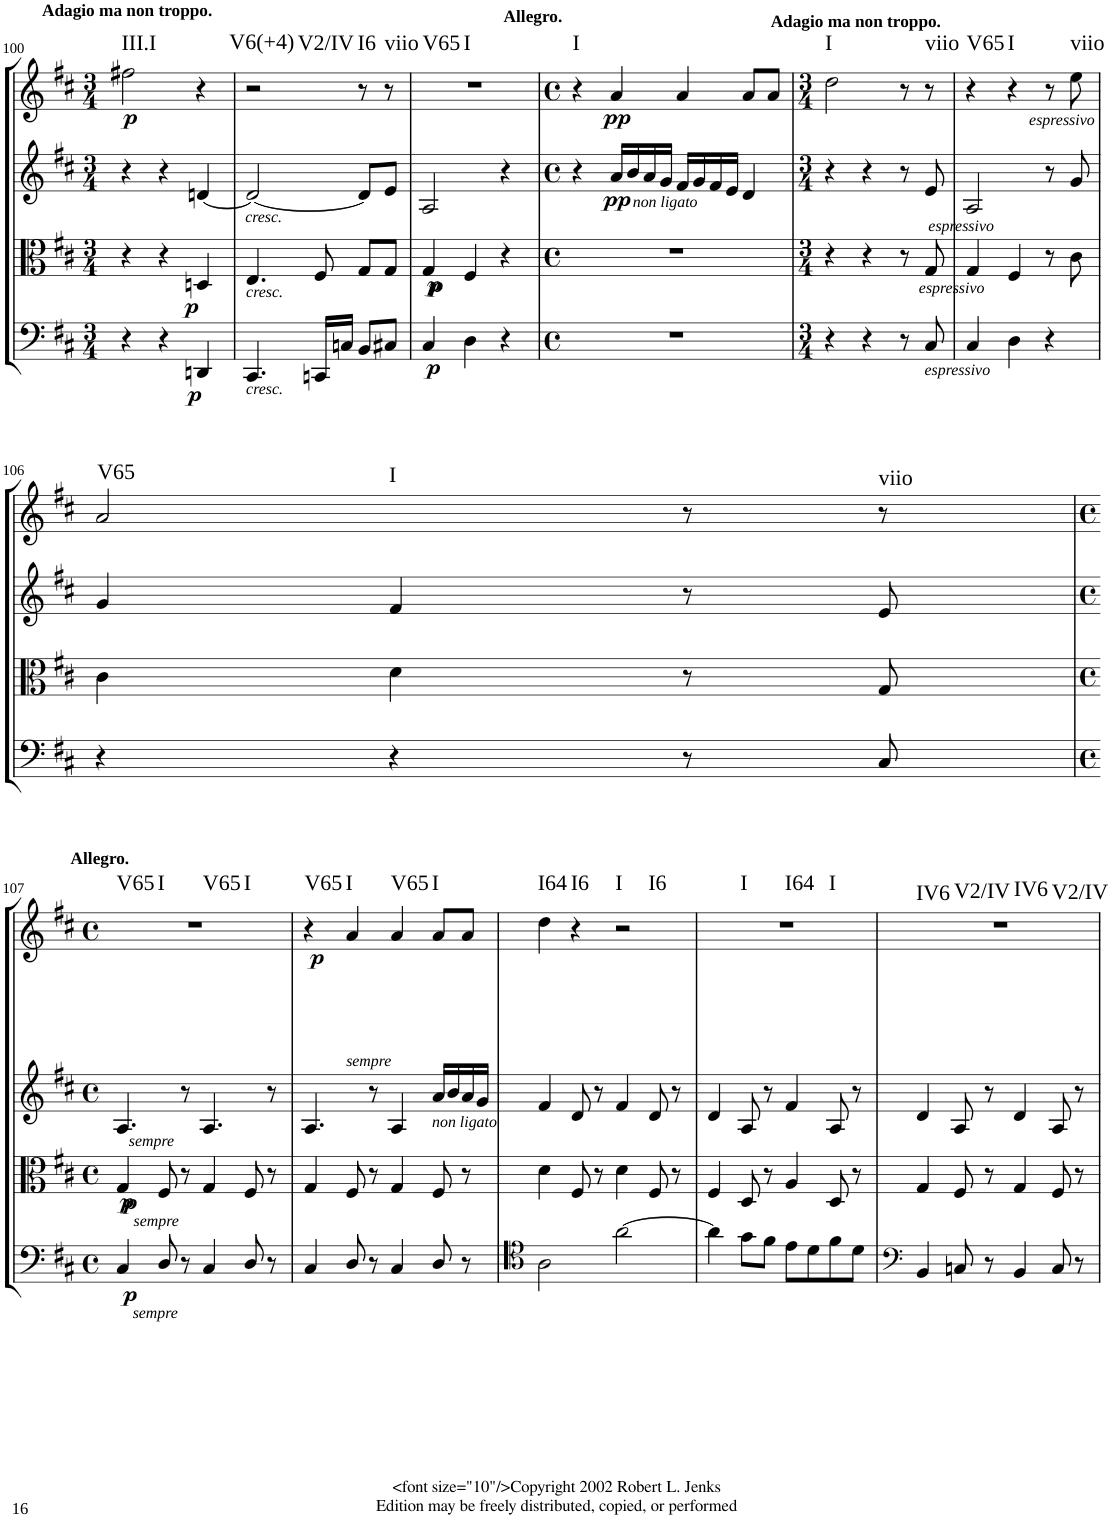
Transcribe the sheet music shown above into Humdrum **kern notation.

**kern	**dynam	**kern	**dynam	**kern	**dynam	**kern	**dynam	**harte
*part4	*part4	*part3	*part3	*part2	*part2	*part1	*part1	*part1
*staff4	*staff4	*staff3	*staff3	*staff2	*staff2	*staff1	*staff1	*
*I"Violoncello.	*	*I"Viola.	*	*I"Violino II.	*	*I"Violino I.	*	*
*I'Vc	*	*I'Vla	*	*I'Vln	*	*I'Vln	*	*
!!LO:PB:g=z
*clefF4	*	*clefC3	*	*clefG2	*	*clefG2	*	*
*k[f#c#]	*	*k[f#c#]	*	*k[f#c#]	*	*k[f#c#]	*	*
*D:	*	*D:	*	*D:	*	*D:	*	*
*M3/4	*	*M3/4	*	*M3/4	*	*M3/4	*	*
=100	=100	=100	=100	=100	=100	=100	=100	=100
!	!	!	!	!	!	!LO:TX:a:B:t=Adagio ma non troppo.	!	!
!	!	!	!	!	!	!	!LO:DY:b	!LO:H:kt=III.I
4r	.	4r	.	4r	.	2ff#X\	p	N
4r	.	4r	.	4r	.	.	.	.
!	!LO:DY:b	!	!LO:DY:b	!	!	!	!	!
4DDn/	p	4Dn/	p	[4dn/	.	4r	.	.
=101	=101	=101	=101	=101	=101	=101	=101	=101
!	!	!	!	!LO:TX:b:i:t=cresc.	!	!	!	!
!	!	!LO:TX:b:i:t=cresc.	!	!	!	!	!	!
!LO:TX:b:i:t=cresc.	!	!	!	!	!	!	!	!LO:H:n=1:kt=V6(+4)
!	!	!	!	!	!	!	!	!LO:H:n=2:kt=V2/IV
4.CC#/	.	4.E/	.	2d/_	.	2r	.	N N
16CCn/LL	.	8F#/	.	.	.	.	.	.
16Cn/JJ	.	.	.	.	.	.	.	.
!	!	!	!	!	!	!	!	!LO:H:kt=I6
8BB/L	.	8G/L	.	8d/L]	.	8r	.	N
!	!	!	!	!	!	!	!	!LO:H:kt=viio
8C#X/J	.	8G/J	.	8e/J	.	8r	.	N
=102	=102	=102	=102	=102	=102	=102	=102	=102
!	!LO:DY:b	!	!LO:DY:b	!	!	!	!	!
!	!	!	!LO:DY:n=1:b	!	!	!	!	!LO:H:n=1:kt=V65
!	!	!	!	!	!	!	!	!LO:H:n=2:kt=I
4C#/	p	4G/	p p	2A/	.	2.r	.	N N
4D\	.	4F#/	.	.	.	.	.	.
4r	.	4r	.	4r	.	.	.	.
=103	=103	=103	=103	=103	=103	=103	=103	=103
*M4/4	*	*M4/4	*	*M4/4	*	*M4/4	*	*
*met(c)	*	*met(c)	*	*met(c)	*	*met(c)	*	*
!	!	!	!	!	!	!LO:TX:a:B:t=Allegro.	!	!LO:H:kt=I
1r	.	1r	.	4r	.	4r	.	N
!	!	!	!	!LO:TX:b:i:t=non ligato	!	!	!	!
!	!	!	!	!	!LO:DY:b	!	!LO:DY:b	!
.	.	.	.	16a/LL	pp	4a/	pp	.
.	.	.	.	16b/	.	.	.	.
.	.	.	.	16a/	.	.	.	.
.	.	.	.	16g/JJ	.	.	.	.
.	.	.	.	16f#/LL	.	4a/	.	.
.	.	.	.	16g/	.	.	.	.
.	.	.	.	16f#/	.	.	.	.
.	.	.	.	16e/JJ	.	.	.	.
.	.	.	.	4d/	.	8a/L	.	.
.	.	.	.	.	.	8a/J	.	.
=104	=104	=104	=104	=104	=104	=104	=104	=104
*M3/4	*	*M3/4	*	*M3/4	*	*M3/4	*	*
!	!	!	!	!	!	!LO:TX:a:B:t=Adagio ma non troppo.	!	!LO:H:kt=I
4r	.	4r	.	4r	.	2dd\	.	N
4r	.	4r	.	4r	.	.	.	.
8r	.	8r	.	8r	.	8r	.	.
!	!	!	!	!LO:TX:b:i:t=espressivo	!	!	!	!
!	!	!LO:TX:b:i:t=espressivo	!	!	!	!	!	!
!LO:TX:b:i:t=espressivo	!	!	!	!	!	!	!	!LO:H:kt=viio
8C#/	.	8G/	.	8e/	.	8r	.	N
=105	=105	=105	=105	=105	=105	=105	=105	=105
!	!	!	!	!	!	!	!	!LO:H:kt=V65
4C#/	.	4G/	.	2A/	.	4r	.	N
!	!	!	!	!	!	!	!	!LO:H:kt=I
4D\	.	4F#/	.	.	.	4r	.	N
4r	.	8r	.	8r	.	8r	.	.
!	!	!	!	!	!	!LO:TX:b:i:t=espressivo	!	!LO:H:kt=viio
.	.	8c#\	.	8g/	.	8ee\	.	N
!!LO:LB:g=z
=106	=106	=106	=106	=106	=106	=106	=106	=106
!	!	!	!	!	!	!	!	!LO:H:n=1:kt=V65
!	!	!	!	!	!	!	!	!LO:H:n=2:kt=I
4r	.	4c#\	.	4g/	.	2a/	.	N N
4r	.	4d\	.	4f#/	.	.	.	.
8r	.	8r	.	8r	.	8r	.	.
!	!	!	!	!	!	!	!	!LO:H:kt=viio
8C#/	.	8G/	.	8e/	.	8r	.	N
!!LO:LB:g=z
=107	=107	=107	=107	=107	=107	=107	=107	=107
*M4/4	*	*M4/4	*	*M4/4	*	*M4/4	*	*
*met(c)	*	*met(c)	*	*met(c)	*	*met(c)	*	*
!	!	!	!	!	!	!LO:TX:a:B:t=Allegro.	!	!
!	!	!	!	!LO:TX:b:i:t=sempre	!	!	!	!
!	!	!LO:TX:b:i:t=sempre	!	!	!	!	!	!
!LO:TX:b:i:t=sempre	!	!	!	!	!	!	!	!
!	!LO:DY:b	!	!LO:DY:b	!	!	!	!	!
!	!	!	!LO:DY:n=1:b	!	!	!	!	!LO:H:n=1:kt=V65
!	!	!	!	!	!	!	!	!LO:H:n=2:kt=I
!	!	!	!	!	!	!	!	!LO:H:n=3:kt=V65
!	!	!	!	!	!	!	!	!LO:H:n=4:kt=I
4C#/	p	4G/	p p	4.A/	.	1r	.	N N N N
8D/	.	8F#/	.	.	.	.	.	.
8r	.	8r	.	8r	.	.	.	.
4C#/	.	4G/	.	4.A/	.	.	.	.
8D/	.	8F#/	.	.	.	.	.	.
8r	.	8r	.	8r	.	.	.	.
=108	=108	=108	=108	=108	=108	=108	=108	=108
!	!	!	!	!	!	!	!LO:DY:b	!LO:H:kt=V65
4C#/	.	4G/	.	4.A/	.	4r	p	N
!	!	!	!	!	!	!LO:TX:b:i:t=sempre	!	!LO:H:kt=I
8D/	.	8F#/	.	.	.	4a/	.	N
8r	.	8r	.	8r	.	.	.	.
!	!	!	!	!	!	!	!	!LO:H:kt=V65
4C#/	.	4G/	.	4A/	.	4a/	.	N
!	!	!	!	!LO:TX:b:i:t=non ligato	!	!	!	!LO:H:kt=I
8D/	.	8F#/	.	16a/LL	.	8a/L	.	N
.	.	.	.	16b/	.	.	.	.
8r	.	8r	.	16a/	.	8a/J	.	.
.	.	.	.	16g/JJ	.	.	.	.
=109	=109	=109	=109	=109	=109	=109	=109	=109
*clefC4	*	*	*	*	*	*	*	*
!	!	!	!	!	!	!	!	!LO:H:kt=I64
2A\	.	4d\	.	4f#/	.	4dd\	.	N
!	!	!	!	!	!	!	!	!LO:H:kt=I6
.	.	8F#/	.	8d/	.	4r	.	N
.	.	8r	.	8r	.	.	.	.
!	!	!	!	!	!	!	!	!LO:H:n=1:kt=I
!	!	!	!	!	!	!	!	!LO:H:n=2:kt=I6
[2a\	.	4d\	.	4f#/	.	2r	.	N N
.	.	8F#/	.	8d/	.	.	.	.
.	.	8r	.	8r	.	.	.	.
=110	=110	=110	=110	=110	=110	=110	=110	=110
!	!	!	!	!	!	!	!	!LO:H:n=1:kt=I
!	!	!	!	!	!	!	!	!LO:H:n=2:kt=I64
!	!	!	!	!	!	!	!	!LO:H:n=3:kt=I
4a\]	.	4F#/	.	4d/	.	1r	.	N N N
8g\L	.	8D/	.	8A/	.	.	.	.
8f#\J	.	8r	.	8r	.	.	.	.
8e\L	.	4A/	.	4f#/	.	.	.	.
8d\	.	.	.	.	.	.	.	.
8f#\	.	8D/	.	8A/	.	.	.	.
8d\J	.	8r	.	8r	.	.	.	.
=111	=111	=111	=111	=111	=111	=111	=111	=111
*clefF4	*	*	*	*	*	*	*	*
!	!	!	!	!	!	!	!	!LO:H:n=1:kt=IV6
!	!	!	!	!	!	!	!	!LO:H:n=2:kt=V2/IV
!	!	!	!	!	!	!	!	!LO:H:n=3:kt=IV6
!	!	!	!	!	!	!	!	!LO:H:n=4:kt=V2/IV
4BB/	.	4G/	.	4d/	.	1r	.	N N N N
8Cn/	.	8F#/	.	8A/	.	.	.	.
8r	.	8r	.	8r	.	.	.	.
4BB/	.	4G/	.	4d/	.	.	.	.
8C/	.	8F#/	.	8A/	.	.	.	.
8r	.	8r	.	8r	.	.	.	.
=	=	=	=	=	=	=	=	=
*-	*-	*-	*-	*-	*-	*-	*-	*-
